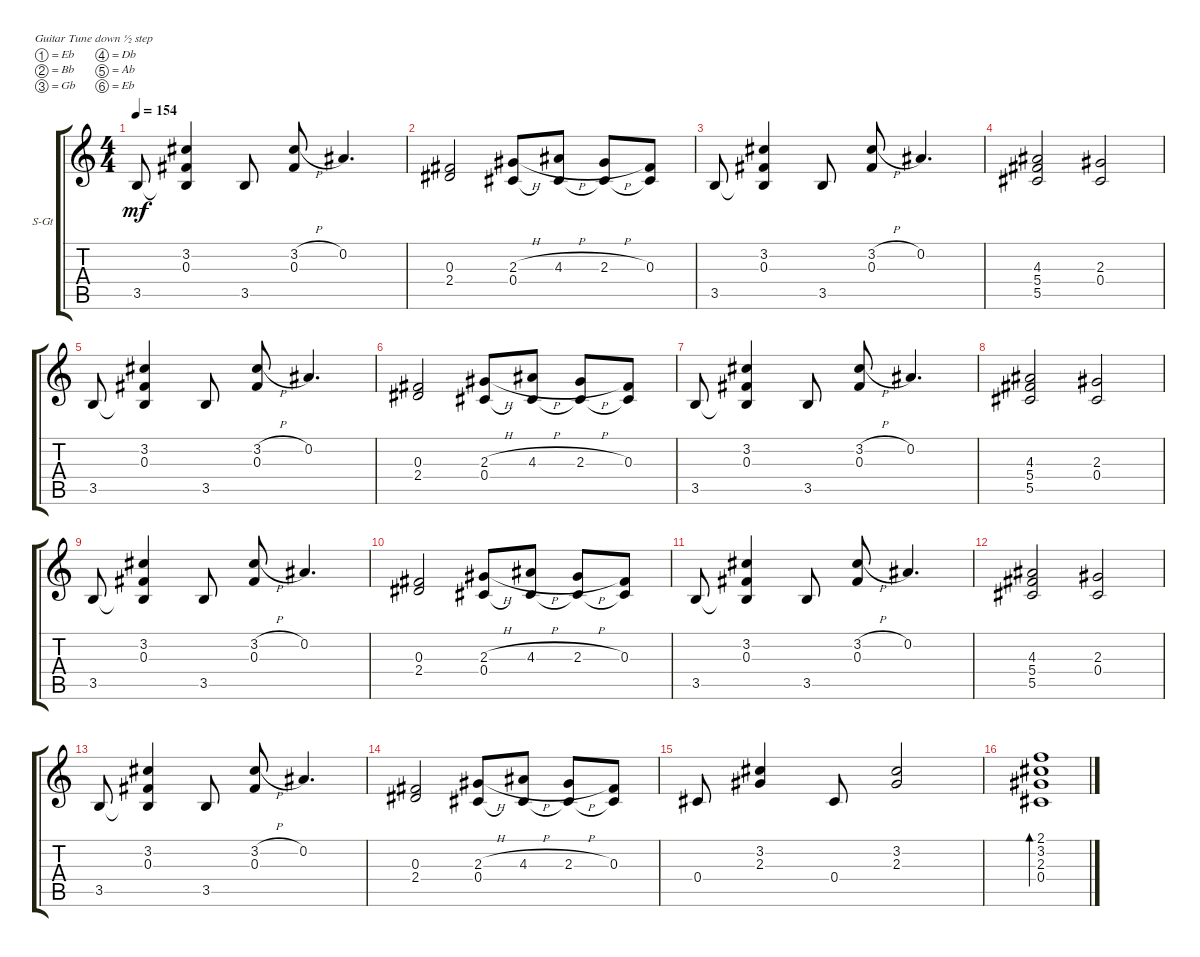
\defaultSystemsLayout 4
\bracketExtendMode groupsimilarinstruments
\firstSystemTrackNameOrientation horizontal
\otherSystemsTrackNameOrientation horizontal
\track ("Steel Guitar" "S-Gt") {instrument acousticguitarsteel}
\staff {score tabs}
\tuning (Eb4 Bb3 Gb3 Db3 Ab2 Eb2)
\ts (4 4)
\tempo 154
\clef g2
\scale
0.333333
\ks c
3.5.8{dy mf} (3.2 0.3 3.5{t}).4 3.5.8 (3.2{h} 0.3).8 0.2.4{d} |
\scale
0.333333 (2.4 0.3).2 (2.3{h} 0.4).8 (4.3{h} 0.4{t}).8 (2.3{h} 0.4{t}).8 (0.3 0.4{t}).8 |
\scale
0.333333 3.5.8 (3.2 0.3 3.5{t}).4 3.5.8 (3.2{h} 0.3).8 0.2.4{d} |
\scale
0.333333 (5.5 5.4 4.3).2 (0.4 2.3).2 |
\scale
0.333333 3.5.8 (3.2 0.3 3.5{t}).4 3.5.8 (3.2{h} 0.3).8 0.2.4{d} |
\scale
0.333333 (2.4 0.3).2 (2.3{h} 0.4).8 (4.3{h} 0.4{t}).8 (2.3{h} 0.4{t}).8 (0.3 0.4{t}).8 |
\scale
0.333333 3.5.8 (3.2 0.3 3.5{t}).4 3.5.8 (3.2{h} 0.3).8 0.2.4{d} |
\scale
0.333333 (5.5 5.4 4.3).2 (0.4 2.3).2 |
\scale
0.333333 3.5.8 (3.2 0.3 3.5{t}).4 3.5.8 (3.2{h} 0.3).8 0.2.4{d} |
\scale
0.333333 (2.4 0.3).2 (2.3{h} 0.4).8 (4.3{h} 0.4{t}).8 (2.3{h} 0.4{t}).8 (0.3 0.4{t}).8 |
\scale
0.333333 3.5.8 (3.2 0.3 3.5{t}).4 3.5.8 (3.2{h} 0.3).8 0.2.4{d} |
\scale
0.333333 (5.5 5.4 4.3).2 (0.4 2.3).2 |
\scale
0.333333 3.5.8 (3.2 0.3 3.5{t}).4 3.5.8 (3.2{h} 0.3).8 0.2.4{d} |
\scale
0.333333 (2.4 0.3).2 (2.3{h} 0.4).8 (4.3{h} 0.4{t}).8 (2.3{h} 0.4{t}).8 (0.3 0.4{t}).8 |
\scale
0.333333 0.4.8 (2.3 3.2).4 0.4.8 (2.3 3.2).2 |
\scale
0.333333 (0.4 2.3 3.2 2.1).1{bd 237}
